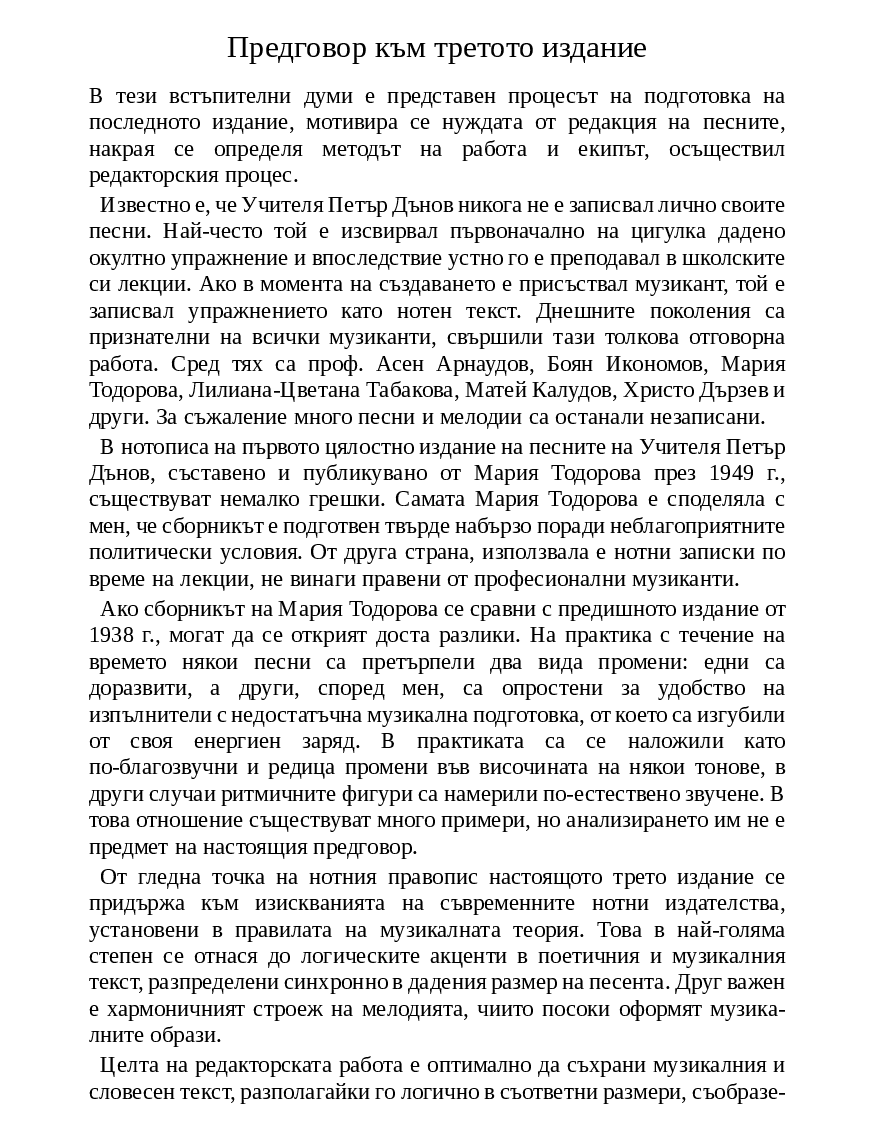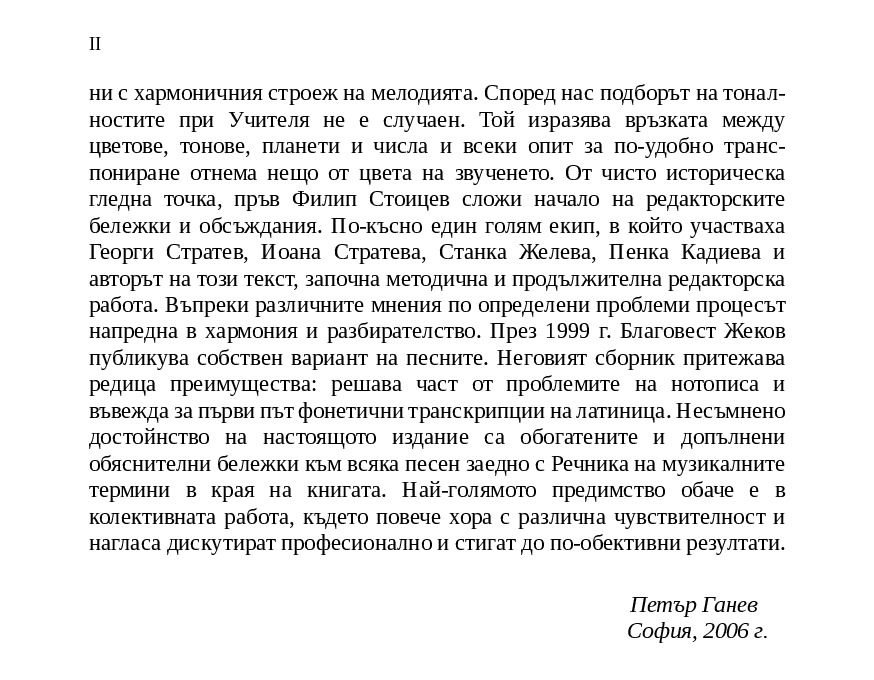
\version "2.24.4"

% include paper part and global functions
\include "include/globals.ily"

\bookpart {
  \paper {
    print-all-headers = ##t
    print-page-number = ##t
    print-first-page-number = ##f
    page-number-type = #'roman-upper


    % put page numbers on the bottom
    oddHeaderMarkup = \markup {

      \fill-line {
        """"
        \if \should-print-page-number  \abs-fontsize #9 {
          \fromproperty #'page:page-number-string

        }
      }
    }
    evenHeaderMarkup = \markup {

      \fill-line {
        \if \should-print-page-number \abs-fontsize #9 {
          \fromproperty #'page:page-number-string
          ""
        }
      }
    }

    oddFooterMarkup = \markup ""

    evenFooterMarkup = ""
    left-margin = 1.5\cm
    right-margin = 1.5\cm
    top-margin = 1\cm
    bottom-margin = 1.2\cm
    ragged-bottom = ##t % do not spread the staves to fill the whole vertical space
    top-markup-spacing.basic-distance = 8\mm
    top-system-spacing.basic-distance = 10\mm

    % change distance between staves
    system-system-spacing =
    #'((basic-distance . 16)
       (minimum-distance . 6)
       (padding . 1)
       (stretchability . 12))
  }
  \tocItem \markup "Предговор към третото издание"
  \markup \abs-fontsize #15  { \fill-line {"Предговор към третото издание"} }

  \markup \abs-fontsize #11 {
    \vspace #1.5  \override #'(baseline-skip . 3.4)
    \justify {

      В тези встъпителни думи е представен процесът на
      подготовка на последното издание, мотивира се нуждата от
      редакция на песните, накрая се определя методът на работа и
      екипът, осъществил редакторския процес.
    }
  }
  \markup \abs-fontsize #11 {
    \vspace #0.9 \override #'(baseline-skip . 3.4)
    \justify {
      \hspace #1.5
      Известно е, че Учителя Петър Дънов никога не е записвал
      лично своите песни. Най-често той е изсвирвал първоначално на
      цигулка дадено окултно упражнение и впоследствие устно го е
      преподавал в школските си лекции. Ако в момента на създаването
      е присъствал музикант, той е записвал упражнението като нотен
      текст. Днешните поколения са признателни на всички музиканти,
      свършили тази толкова отговорна работа. Сред тях са проф. Асен
      Арнаудов, Боян Икономов, Мария
      Тодорова, Лилиана-Цветана Табакова, Матей Калудов, Христо Дързев и други. За съжаление
      много песни и мелодии са останали незаписани.
    }
  }
  \markup \abs-fontsize #11 {
    \vspace #0.9 \override #'(baseline-skip . 3.4)
    \justify {
      \hspace #1.5
      В нотописа на първото цялостно издание на песните на
      Учителя Петър Дънов, съставено и публикувано от Мария
      Тодорова през 1949 г., съществуват немалко грешки. Самата
      Мария Тодорова е споделяла с мен, че сборникът е подготвен
      твърде набързо поради неблагоприятните политически условия.
      От друга страна, използвала е нотни записки по време на лекции,
      не винаги правени от професионални музиканти.
    }
  }
  \markup \abs-fontsize #11 {
    \vspace #0.9 \override #'(baseline-skip . 3.4)
    \justify {
      \hspace #1.5
      Ако сборникът на Мария Тодорова се сравни с предишното
      издание от 1938 г., могат да се открият доста разлики. На практика
      с течение на времето някои песни са претърпели два вида промени:
      едни са доразвити, а други, според мен, са опростени за удобство
      на изпълнители с недостатъчна музикална подготовка, от което са
      изгубили от своя енергиен заряд. В практиката са се наложили като
      по-благозвучни и редица промени във височината на някои тонове,
      в други случаи ритмичните фигури са намерили по-естествено
      звучене. В това отношение съществуват много примери, но
      анализирането им не е предмет на настоящия предговор.
    }
  }

  \markup \abs-fontsize #11 {
    \vspace #0.9 \override #'(baseline-skip . 3.4)
    \justify {
      \hspace #1.5

      От гледна точка на нотния правопис настоящото трето
      издание се придържа към изискванията на съвременните нотни
      издателства, установени в правилата на музикалната теория. Това
      в най-голяма степен се отнася до логическите акценти в поетичния
      и музикалния текст, разпределени синхронно в дадения размер на
      песента. Друг важен е хармоничният строеж на мелодията,
      чиито посоки оформят музика- лните образи.
    }
  }

  \markup \abs-fontsize #11 {
    \vspace #0.9 \override #'(baseline-skip . 3.4)
    \justify {
      \hspace #1.5
      Целта на редакторската работа е оптимално да съхрани
      музикалния и словесен текст, разполагайки го логично в съответни размери, съобразе-
    }
  }


  \markup \abs-fontsize #11 {
    \vspace #0.9 \override #'(baseline-skip . 3.4)
    \justify {

      ни с хармоничния строеж на мелодията. Според
      нас подборът на тонал- ностите при Учителя не е случаен. Той изразява връзката между цветове, тонове, планети и числа и всеки опит
      за по-удобно транс- пониране отнема нещо от цвета на звученето.
      От чисто историческа гледна точка, пръв Филип Стоицев
      сложи начало на редакторските бележки и обсъждания. По-късно
      един голям екип, в който участваха Георги Стратев, Иоана
      Стратева, Станка Желева, Пенка Кадиева и авторът на този
      текст, започна методична и продължителна редакторска работа.
      Въпреки различните мнения по определени проблеми процесът
      напредна в хармония и разбирателство. През 1999 г. Благовест
      Жеков публикува собствен вариант на песните. Неговият сборник
      притежава редица преимущества: решава част от проблемите
      на нотописа и въвежда за първи път фонетични транскрипции
      на латиница. Несъмнено достойнство на настоящото издание са
      обогатените и допълнени обяснителни бележки към всяка песен
      заедно с Речника на музикалните термини в края на книгата.
      Най-голямото предимство обаче е в колективната работа, където
      повече хора с различна чувствителност и нагласа дискутират
      професионално и стигат до по-обективни резултати.
    }
  }

  \markup \abs-fontsize #11 \raise #0 \override #'(baseline-skip . 3.4) {
    \column {
      \line {"  "}
      \line {"  "}

      \fill-line { "" ""  \italic {"Петър Ганев     "} }
      \fill-line { "" ""  \italic {"София, 2006 г.   "} }
    }
  }


} % bookpart